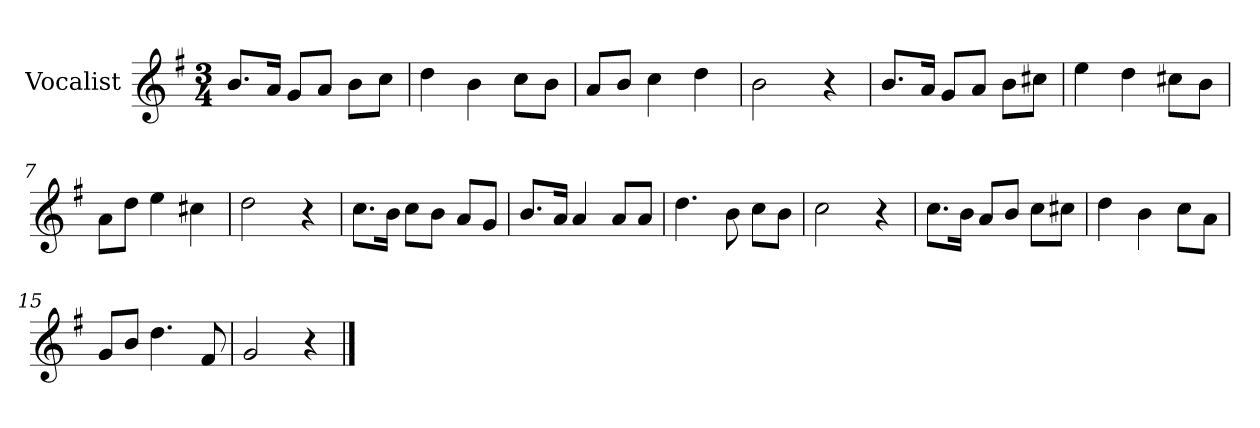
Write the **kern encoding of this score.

**kern
*part1
*staff1
*I"Vocalist
*k[f#]
*G:
*M3/4
=1
8.bL
16aJk
8gL
8aJ
8bL
8ccJ
=2
4dd
4b
8ccL
8bJ
=3
8aL
8bJ
4cc
4dd
=4
2b
4r
=5
8.bL
16aJk
8gL
8aJ
8bL
8cc#XJ
=6
4ee
4dd
8cc#XL
8bJ
=7
8aL
8ddJ
4ee
4cc#X
=8
2dd
4r
=9
8.ccL
16bJk
8ccL
8bJ
8aL
8gJ
=10
8.bL
16aJk
4a
8aL
8aJ
=11
4.dd
8b
8ccL
8bJ
=12
2cc
4r
=13
8.ccL
16bJk
8aL
8bJ
8ccL
8cc#XJ
=14
4dd
4b
8ccL
8aJ
=15
8gL
8bJ
4.dd
8f#
=16
2g
4r
==
*-
